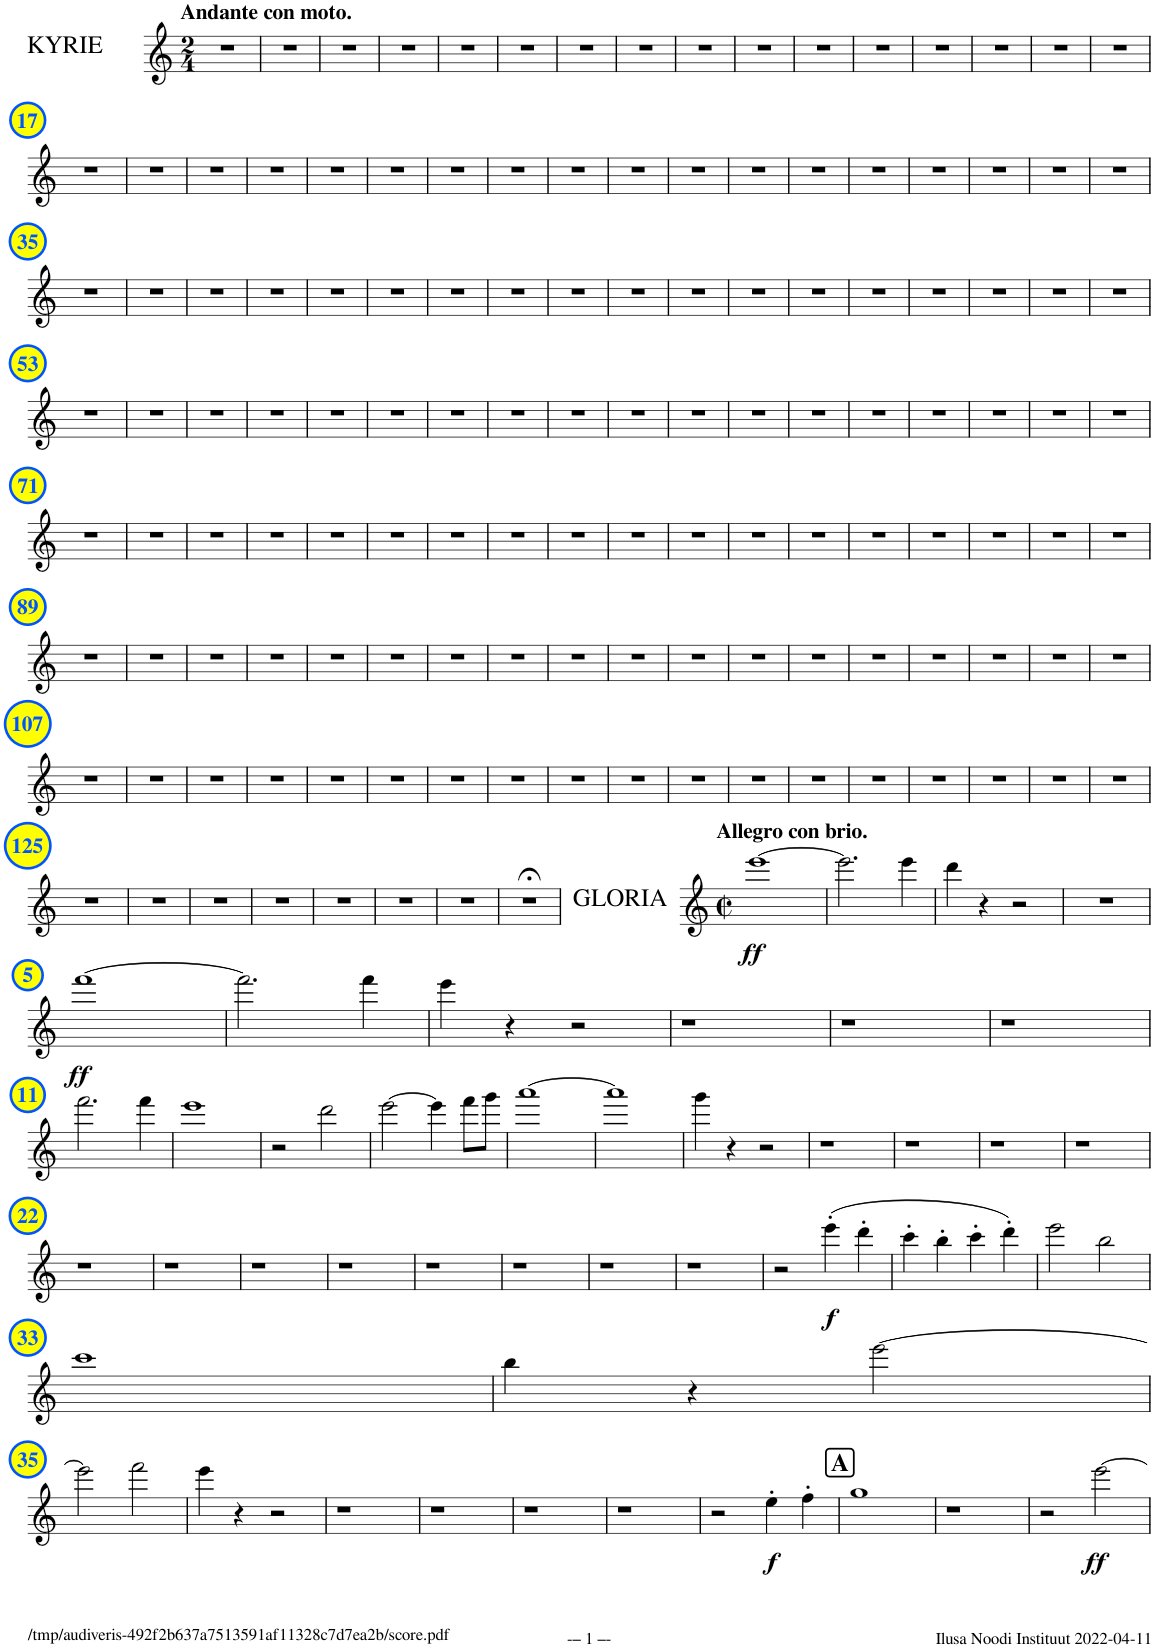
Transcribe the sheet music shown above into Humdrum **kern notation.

**kern	**dynam
*part1	*part1
*staff1	*staff1
*I"Voice	*
*clefG2	*
*k[]	*
*M2/4	*
=1	=1
!LO:TX:a:B:t=Andante con moto.	!
2r	.
=2	=2
2r	.
=3	=3
2r	.
=4	=4
2r	.
=5	=5
2r	.
=6	=6
2r	.
=7	=7
2r	.
=8	=8
2r	.
=9	=9
2r	.
=10	=10
2r	.
=11	=11
2r	.
=12	=12
2r	.
=13	=13
2r	.
=14	=14
2r	.
=15	=15
2r	.
=16	=16
2r	.
!!LO:LB:g=z
=17	=17
2r	.
=18	=18
2r	.
=19	=19
2r	.
=20	=20
2r	.
=21	=21
2r	.
=22	=22
2r	.
=23	=23
2r	.
=24	=24
2r	.
=25	=25
2r	.
=26	=26
2r	.
=27	=27
2r	.
=28	=28
2r	.
=29	=29
2r	.
=30	=30
2r	.
=31	=31
2r	.
=32	=32
2r	.
=33	=33
2r	.
=34	=34
2r	.
!!LO:LB:g=z
=35	=35
2r	.
=36	=36
2r	.
=37	=37
2r	.
=38	=38
2r	.
=39	=39
2r	.
=40	=40
2r	.
=41	=41
2r	.
=42	=42
2r	.
=43	=43
2r	.
=44	=44
2r	.
=45	=45
2r	.
=46	=46
2r	.
=47	=47
2r	.
=48	=48
2r	.
=49	=49
2r	.
=50	=50
2r	.
=51	=51
2r	.
=52	=52
2r	.
!!LO:LB:g=z
=53	=53
2r	.
=54	=54
2r	.
=55	=55
2r	.
=56	=56
2r	.
=57	=57
2r	.
=58	=58
2r	.
=59	=59
2r	.
=60	=60
2r	.
=61	=61
2r	.
=62	=62
2r	.
=63	=63
2r	.
=64	=64
2r	.
=65	=65
2r	.
=66	=66
2r	.
=67	=67
2r	.
=68	=68
2r	.
=69	=69
2r	.
=70	=70
2r	.
!!LO:LB:g=z
=71	=71
2r	.
=72	=72
2r	.
=73	=73
2r	.
=74	=74
2r	.
=75	=75
2r	.
=76	=76
2r	.
=77	=77
2r	.
=78	=78
2r	.
=79	=79
2r	.
=80	=80
2r	.
=81	=81
2r	.
=82	=82
2r	.
=83	=83
2r	.
=84	=84
2r	.
=85	=85
2r	.
=86	=86
2r	.
=87	=87
2r	.
=88	=88
2r	.
!!LO:LB:g=z
=89	=89
2r	.
=90	=90
2r	.
=91	=91
2r	.
=92	=92
2r	.
=93	=93
2r	.
=94	=94
2r	.
=95	=95
2r	.
=96	=96
2r	.
=97	=97
2r	.
=98	=98
2r	.
=99	=99
2r	.
=100	=100
2r	.
=101	=101
2r	.
=102	=102
2r	.
=103	=103
2r	.
=104	=104
2r	.
=105	=105
2r	.
=106	=106
2r	.
!!LO:LB:g=z
=107	=107
2r	.
=108	=108
2r	.
=109	=109
2r	.
=110	=110
2r	.
=111	=111
2r	.
=112	=112
2r	.
=113	=113
2r	.
=114	=114
2r	.
=115	=115
2r	.
=116	=116
2r	.
=117	=117
2r	.
=118	=118
2r	.
=119	=119
2r	.
=120	=120
2r	.
=121	=121
2r	.
=122	=122
2r	.
=123	=123
2r	.
=124	=124
2r	.
!!LO:LB:g=z
=125	=125
2r	.
=126	=126
2r	.
=127	=127
2r	.
=128	=128
2r	.
=129	=129
2r	.
=130	=130
2r	.
=131	=131
2r	.
=132	=132
2r;<	.
=1	=1
*M2/2	*
*met(c|)	*
!LO:TX:a:B:t=Allegro con brio.	!
!	!LO:DY:b
[1eee	ff
=2	=2
2.eee\]	.
4eee\	.
=3	=3
4ddd\	.
4r	.
2r	.
=4	=4
1r	.
!!LO:LB:g=z
=5	=5
!	!LO:DY:b
[1fff	ff
=6	=6
2.fff\]	.
4fff\	.
=7	=7
4eee\	.
4r	.
2r	.
=8	=8
1r	.
=9	=9
1r	.
=10	=10
1r	.
!!LO:LB:g=z
=11	=11
2.fff\	.
4fff\	.
=12	=12
1eee	.
=13	=13
2r	.
2ddd\	.
=14	=14
[2eee\	.
4eee\]	.
8fff\L	.
8ggg\J	.
=15	=15
[1aaa	.
=16	=16
1aaa]	.
=17	=17
4ggg\	.
4r	.
2r	.
=18	=18
1r	.
=19	=19
1r	.
=20	=20
1r	.
=21	=21
1r	.
!!LO:LB:g=z
=22	=22
1r	.
=23	=23
1r	.
=24	=24
1r	.
=25	=25
1r	.
=26	=26
1r	.
=27	=27
1r	.
=28	=28
1r	.
=29	=29
1r	.
=30	=30
2r	.
!	!LO:DY:b
(4eee'\	f
4ddd'\	.
=31	=31
4ccc'\	.
4bb'\	.
4ccc'\	.
4ddd'\)	.
=32	=32
2eee\	.
2bb\	.
!!LO:LB:g=z
=33	=33
1ccc	.
=34	=34
4bb\	.
4r	.
[2eee\	.
!!LO:LB:g=z
=35	=35
2eee\]	.
2fff\	.
=36	=36
4eee\	.
4r	.
2r	.
=37	=37
1r	.
=38	=38
1r	.
=39	=39
1r	.
=40	=40
1r	.
=41	=41
2r	.
!	!LO:DY:b
4ee'\	f
4ff'\	.
!!LO:REH:place=s1:a:B:cj:fs=14:t=A
=42	=42
1gg	.
=43	=43
1r	.
=44	=44
2r	.
!	!LO:DY:b
[2eee\	ff
=	=
*-	*-
